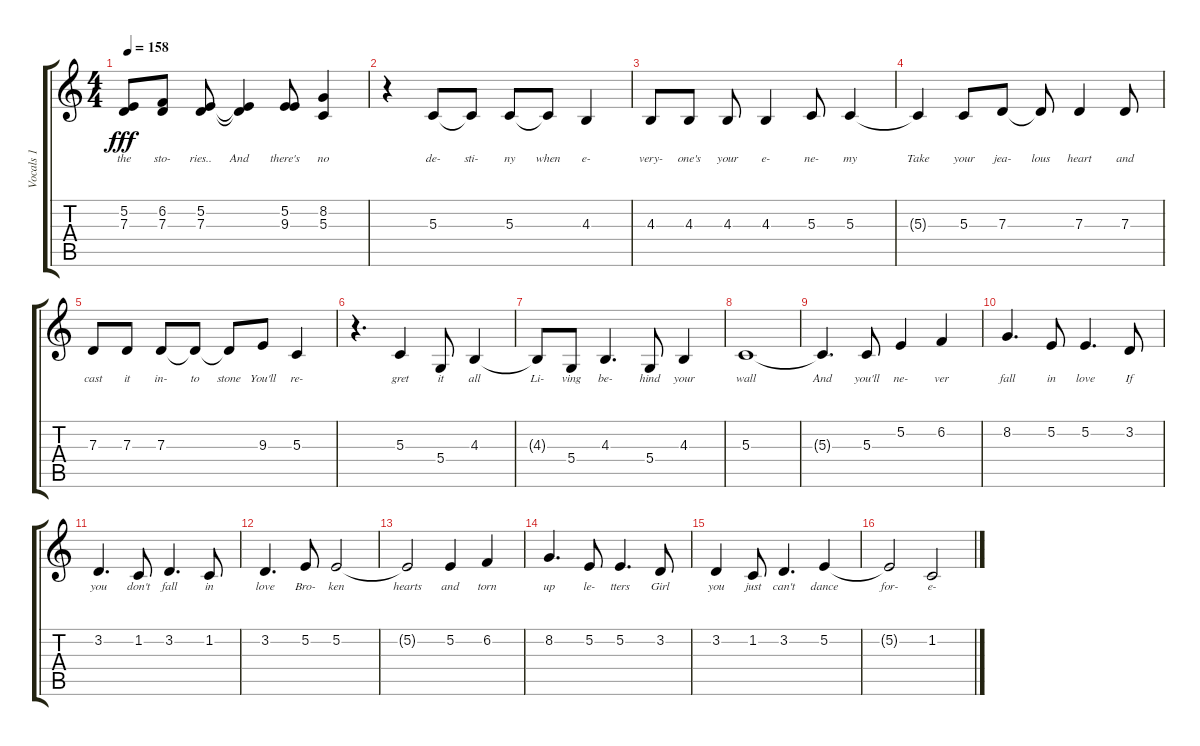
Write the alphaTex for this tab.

\track ("Vocals 1" "Vocals 1") {instrument tenorsax}
\staff {score tabs}
\tuning (E4 B3 G3 D3 A2 E2) {hide}
\ts (4 4)
\tempo 158
\clef g2
\ks c
(5.2 7.3).8{lyrics (0 "the") lyrics (1 "") lyrics (2 "") lyrics (3 "") lyrics (4 "") dy fff} (6.2 7.3).8{lyrics (0 "sto-") lyrics (1 "") lyrics (2 "") lyrics (3 "") lyrics (4 "")} (5.2 7.3).8{lyrics (0 "ries..") lyrics (1 "") lyrics (2 "") lyrics (3 "") lyrics (4 "")} (5.2{t} 7.3{t}).4{lyrics (0 "And") lyrics (1 "") lyrics (2 "") lyrics (3 "") lyrics (4 "")} (5.2 9.3).8{lyrics (0 "there's") lyrics (1 "") lyrics (2 "") lyrics (3 "") lyrics (4 "")} (8.2 5.3).4{lyrics (0 "no") lyrics (1 "") lyrics (2 "") lyrics (3 "") lyrics (4 "")} |
r.4 5.3.8{lyrics (0 "de-") lyrics (1 "") lyrics (2 "") lyrics (3 "") lyrics (4 "")} 5.3{t}.8{lyrics (0 "sti-") lyrics (1 "") lyrics (2 "") lyrics (3 "") lyrics (4 "")} 5.3.8{lyrics (0 "ny") lyrics (1 "") lyrics (2 "") lyrics (3 "") lyrics (4 "")} 5.3{t}.8{lyrics (0 "when") lyrics (1 "") lyrics (2 "") lyrics (3 "") lyrics (4 "")} 4.3.4{lyrics (0 "e-") lyrics (1 "") lyrics (2 "") lyrics (3 "") lyrics (4 "")} |
4.3.8{lyrics (0 "very-") lyrics (1 "") lyrics (2 "") lyrics (3 "") lyrics (4 "")} 4.3.8{lyrics (0 "one's") lyrics (1 "") lyrics (2 "") lyrics (3 "") lyrics (4 "")} 4.3.8{lyrics (0 "your") lyrics (1 "") lyrics (2 "") lyrics (3 "") lyrics (4 "")} 4.3.4{lyrics (0 "e-") lyrics (1 "") lyrics (2 "") lyrics (3 "") lyrics (4 "")} 5.3.8{lyrics (0 "ne-") lyrics (1 "") lyrics (2 "") lyrics (3 "") lyrics (4 "")} 5.3.4{lyrics (0 "my") lyrics (1 "") lyrics (2 "") lyrics (3 "") lyrics (4 "")} |
5.3{t}.4{lyrics (0 "Take") lyrics (1 "") lyrics (2 "") lyrics (3 "") lyrics (4 "")} 5.3.8{lyrics (0 "your") lyrics (1 "") lyrics (2 "") lyrics (3 "") lyrics (4 "")} 7.3.8{lyrics (0 "jea-") lyrics (1 "") lyrics (2 "") lyrics (3 "") lyrics (4 "")} 7.3{t}.8{lyrics (0 "lous") lyrics (1 "") lyrics (2 "") lyrics (3 "") lyrics (4 "")} 7.3.4{lyrics (0 "heart") lyrics (1 "") lyrics (2 "") lyrics (3 "") lyrics (4 "")} 7.3.8{lyrics (0 "and") lyrics (1 "") lyrics (2 "") lyrics (3 "") lyrics (4 "")} |
7.3.8{lyrics (0 "cast") lyrics (1 "") lyrics (2 "") lyrics (3 "") lyrics (4 "")} 7.3.8{lyrics (0 "it") lyrics (1 "") lyrics (2 "") lyrics (3 "") lyrics (4 "")} 7.3.8{lyrics (0 "in-") lyrics (1 "") lyrics (2 "") lyrics (3 "") lyrics (4 "")} 7.3{t}.8{lyrics (0 "to") lyrics (1 "") lyrics (2 "") lyrics (3 "") lyrics (4 "")} 7.3{t}.8{lyrics (0 "stone") lyrics (1 "") lyrics (2 "") lyrics (3 "") lyrics (4 "")} 9.3.8{lyrics (0 "You'll") lyrics (1 "") lyrics (2 "") lyrics (3 "") lyrics (4 "")} 5.3.4{lyrics (0 "re-") lyrics (1 "") lyrics (2 "") lyrics (3 "") lyrics (4 "")} |
r.4{d} 5.3.4{lyrics (0 "gret") lyrics (1 "") lyrics (2 "") lyrics (3 "") lyrics (4 "")} 5.4.8{lyrics (0 "it") lyrics (1 "") lyrics (2 "") lyrics (3 "") lyrics (4 "")} 4.3.4{lyrics (0 "all") lyrics (1 "") lyrics (2 "") lyrics (3 "") lyrics (4 "")} |
4.3{t}.8{lyrics (0 "Li-") lyrics (1 "") lyrics (2 "") lyrics (3 "") lyrics (4 "")} 5.4.8{lyrics (0 "ving") lyrics (1 "") lyrics (2 "") lyrics (3 "") lyrics (4 "")} 4.3.4{d lyrics (0 "be-") lyrics (1 "") lyrics (2 "") lyrics (3 "") lyrics (4 "")} 5.4.8{lyrics (0 "hind") lyrics (1 "") lyrics (2 "") lyrics (3 "") lyrics (4 "")} 4.3.4{lyrics (0 "your") lyrics (1 "") lyrics (2 "") lyrics (3 "") lyrics (4 "")} |
5.3.1{lyrics (0 "wall") lyrics (1 "") lyrics (2 "") lyrics (3 "") lyrics (4 "")} |
5.3{t}.4{d lyrics (0 "And") lyrics (1 "") lyrics (2 "") lyrics (3 "") lyrics (4 "")} 5.3.8{lyrics (0 "you'll") lyrics (1 "") lyrics (2 "") lyrics (3 "") lyrics (4 "")} 5.2.4{lyrics (0 "ne-") lyrics (1 "") lyrics (2 "") lyrics (3 "") lyrics (4 "")} 6.2.4{lyrics (0 "ver") lyrics (1 "") lyrics (2 "") lyrics (3 "") lyrics (4 "")} |
8.2.4{d lyrics (0 "fall") lyrics (1 "") lyrics (2 "") lyrics (3 "") lyrics (4 "")} 5.2.8{lyrics (0 "in") lyrics (1 "") lyrics (2 "") lyrics (3 "") lyrics (4 "")} 5.2.4{d lyrics (0 "love") lyrics (1 "") lyrics (2 "") lyrics (3 "") lyrics (4 "")} 3.2.8{lyrics (0 "If") lyrics (1 "") lyrics (2 "") lyrics (3 "") lyrics (4 "")} |
3.2.4{d lyrics (0 "you") lyrics (1 "") lyrics (2 "") lyrics (3 "") lyrics (4 "")} 1.2.8{lyrics (0 "don't") lyrics (1 "") lyrics (2 "") lyrics (3 "") lyrics (4 "")} 3.2.4{d lyrics (0 "fall") lyrics (1 "") lyrics (2 "") lyrics (3 "") lyrics (4 "")} 1.2.8{lyrics (0 "in") lyrics (1 "") lyrics (2 "") lyrics (3 "") lyrics (4 "")} |
3.2.4{d lyrics (0 "love") lyrics (1 "") lyrics (2 "") lyrics (3 "") lyrics (4 "")} 5.2.8{lyrics (0 "Bro-") lyrics (1 "") lyrics (2 "") lyrics (3 "") lyrics (4 "")} 5.2.2{lyrics (0 "ken") lyrics (1 "") lyrics (2 "") lyrics (3 "") lyrics (4 "")} |
5.2{t}.2{lyrics (0 "hearts") lyrics (1 "") lyrics (2 "") lyrics (3 "") lyrics (4 "")} 5.2.4{lyrics (0 "and") lyrics (1 "") lyrics (2 "") lyrics (3 "") lyrics (4 "")} 6.2.4{lyrics (0 "torn") lyrics (1 "") lyrics (2 "") lyrics (3 "") lyrics (4 "")} |
8.2.4{d lyrics (0 "up") lyrics (1 "") lyrics (2 "") lyrics (3 "") lyrics (4 "")} 5.2.8{lyrics (0 "le-") lyrics (1 "") lyrics (2 "") lyrics (3 "") lyrics (4 "")} 5.2.4{d lyrics (0 "tters") lyrics (1 "") lyrics (2 "") lyrics (3 "") lyrics (4 "")} 3.2.8{lyrics (0 "Girl") lyrics (1 "") lyrics (2 "") lyrics (3 "") lyrics (4 "")} |
3.2.4{lyrics (0 "you") lyrics (1 "") lyrics (2 "") lyrics (3 "") lyrics (4 "")} 1.2.8{lyrics (0 "just") lyrics (1 "") lyrics (2 "") lyrics (3 "") lyrics (4 "")} 3.2.4{d lyrics (0 "can't") lyrics (1 "") lyrics (2 "") lyrics (3 "") lyrics (4 "")} 5.2.4{lyrics (0 "dance") lyrics (1 "") lyrics (2 "") lyrics (3 "") lyrics (4 "")} |
5.2{t}.2{lyrics (0 "for-") lyrics (1 "") lyrics (2 "") lyrics (3 "") lyrics (4 "")} 1.2.2{lyrics (0 "e-") lyrics (1 "") lyrics (2 "") lyrics (3 "") lyrics (4 "")}
